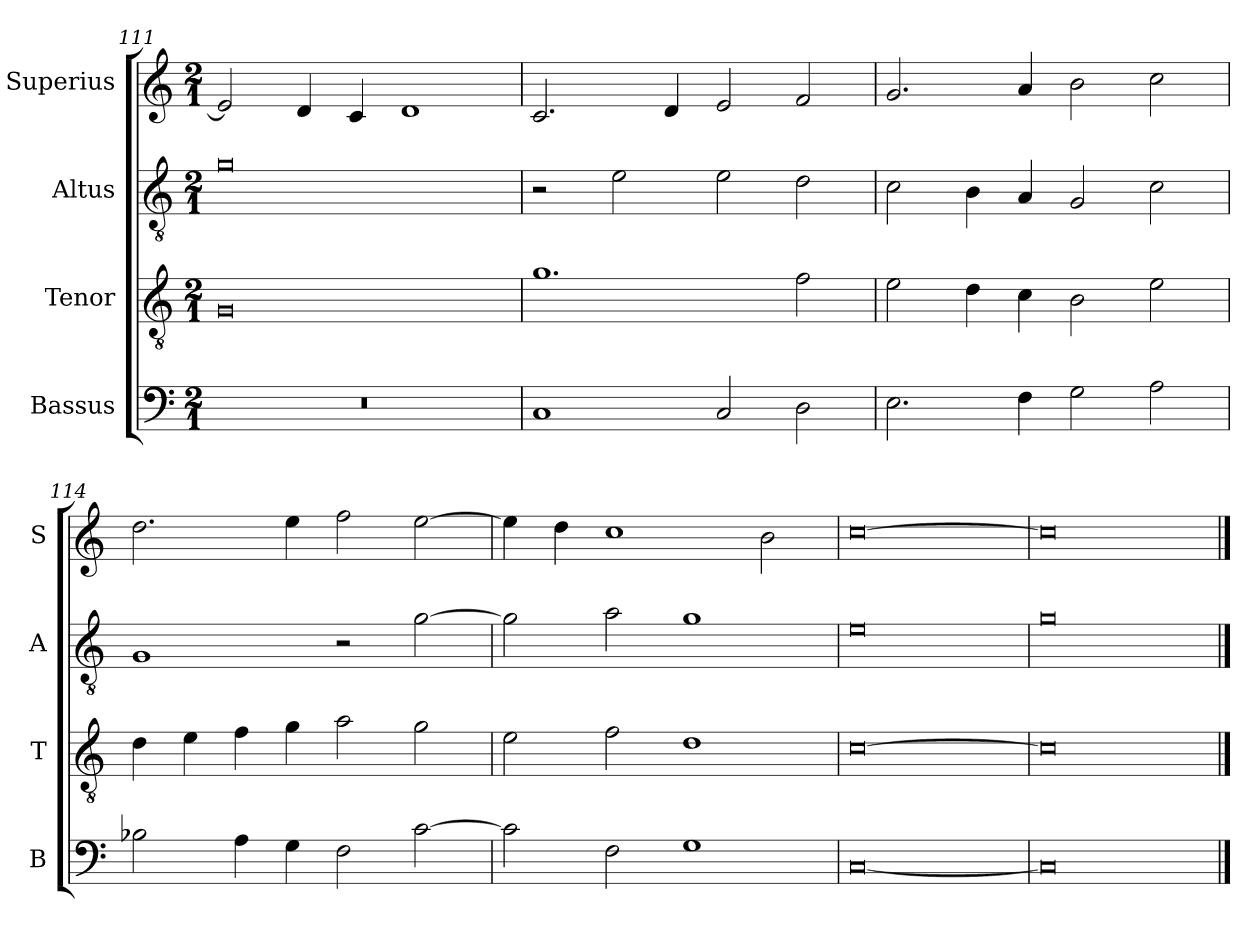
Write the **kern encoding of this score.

**kern	**kern	**kern	**kern
*part4	*part3	*part2	*part1
*staff4	*staff3	*staff2	*staff1
*I"Bassus	*I"Tenor	*I"Altus	*I"Superius
*I'B	*I'T	*I'A	*I'S
*clefF4	*clefGv2	*clefGv2	*clefG2
*k[]	*k[]	*k[]	*k[]
*M2/1	*M2/1	*M2/1	*M2/1
=111	=111	=111	=111
0r	0G	0g	2e]
.	.	.	4d
.	.	.	4c
.	.	.	1d
=112	=112	=112	=112
1C	1.g	2r	2.c
.	.	2e	.
.	.	.	4d
2C	.	2e	2e
2D	2f	2d	2f
=113	=113	=113	=113
2.E	2e	2c	2.g
.	4d	4B	.
4F	4c	4A	4a
2G	2B	2G	2b
2A	2e	2c	2cc
=114	=114	=114	=114
2B-X	4d	1G	2.dd
.	4e	.	.
4A	4f	.	.
4G	4g	.	4ee
2F	2a	2r	2ff
[2c	2g	[2g	[2ee
=115	=115	=115	=115
2c]	2e	2g]	4ee]
.	.	.	4dd
2F	2f	2a	1cc
1G	1d	1g	.
.	.	.	2b
=116	=116	=116	=116
[0C	[0c	0e	[0cc
=117	=117	=117	=117
0C]	0c]	0g	0cc]
==	==	==	==
*-	*-	*-	*-
